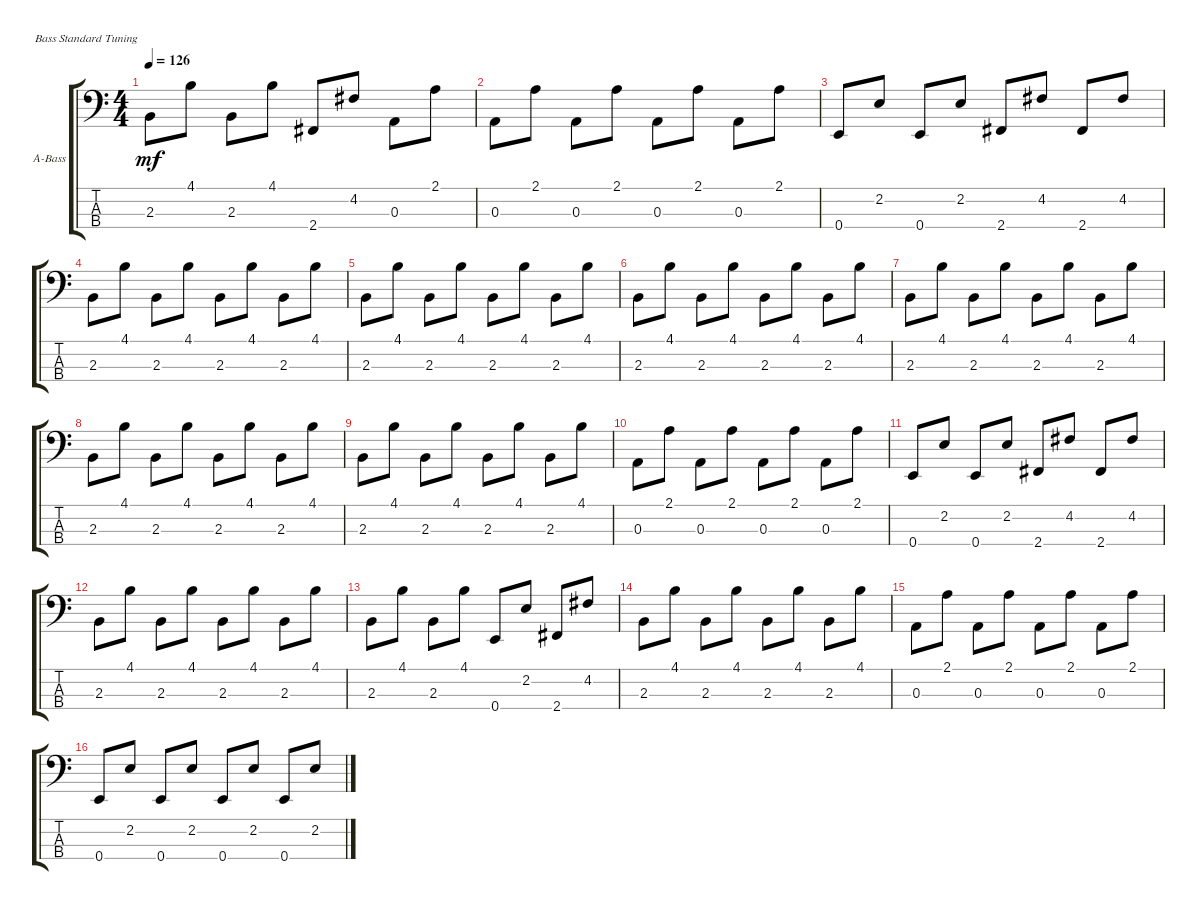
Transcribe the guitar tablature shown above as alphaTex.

\bracketExtendMode groupsimilarinstruments
\firstSystemTrackNameOrientation horizontal
\otherSystemsTrackNameOrientation horizontal
\track ("Acoustic Bass" "A-Bass") {instrument acousticbass}
\staff {score tabs}
\tuning (G2 D2 A1 E1)
\ts (4 4)
\tempo 126
\clef f4
\scale
0.333333
\ks c
2.3.8{dy mf} 4.1.8 2.3.8 4.1.8 2.4.8 4.2.8 0.3.8 2.1.8 |
\scale
0.333333 0.3.8 2.1.8 0.3.8 2.1.8 0.3.8 2.1.8 0.3.8 2.1.8 |
\scale
0.333333 0.4.8 2.2.8 0.4.8 2.2.8 2.4.8 4.2.8 2.4.8 4.2.8 |
\scale
0.333333 2.3.8 4.1.8 2.3.8 4.1.8 2.3.8 4.1.8 2.3.8 4.1.8 |
\scale
0.333333 2.3.8 4.1.8 2.3.8 4.1.8 2.3.8 4.1.8 2.3.8 4.1.8 |
\scale
0.333333 2.3.8 4.1.8 2.3.8 4.1.8 2.3.8 4.1.8 2.3.8 4.1.8 |
\scale
0.333333 2.3.8 4.1.8 2.3.8 4.1.8 2.3.8 4.1.8 2.3.8 4.1.8 |
\scale
0.333333 2.3.8 4.1.8 2.3.8 4.1.8 2.3.8 4.1.8 2.3.8 4.1.8 |
\scale
0.333333 2.3.8 4.1.8 2.3.8 4.1.8 2.3.8 4.1.8 2.3.8 4.1.8 |
\scale
0.333333 0.3.8 2.1.8 0.3.8 2.1.8 0.3.8 2.1.8 0.3.8 2.1.8 |
\scale
0.333333 0.4.8 2.2.8 0.4.8 2.2.8 2.4.8 4.2.8 2.4.8 4.2.8 |
\scale
0.333333 2.3.8 4.1.8 2.3.8 4.1.8 2.3.8 4.1.8 2.3.8 4.1.8 |
\scale
0.333333 2.3.8 4.1.8 2.3.8 4.1.8 0.4.8 2.2.8 2.4.8 4.2.8 |
\scale
0.333333 2.3.8 4.1.8 2.3.8 4.1.8 2.3.8 4.1.8 2.3.8 4.1.8 |
\scale
0.333333 0.3.8 2.1.8 0.3.8 2.1.8 0.3.8 2.1.8 0.3.8 2.1.8 |
\scale
0.333333 0.4.8 2.2.8 0.4.8 2.2.8 0.4.8 2.2.8 0.4.8 2.2.8
